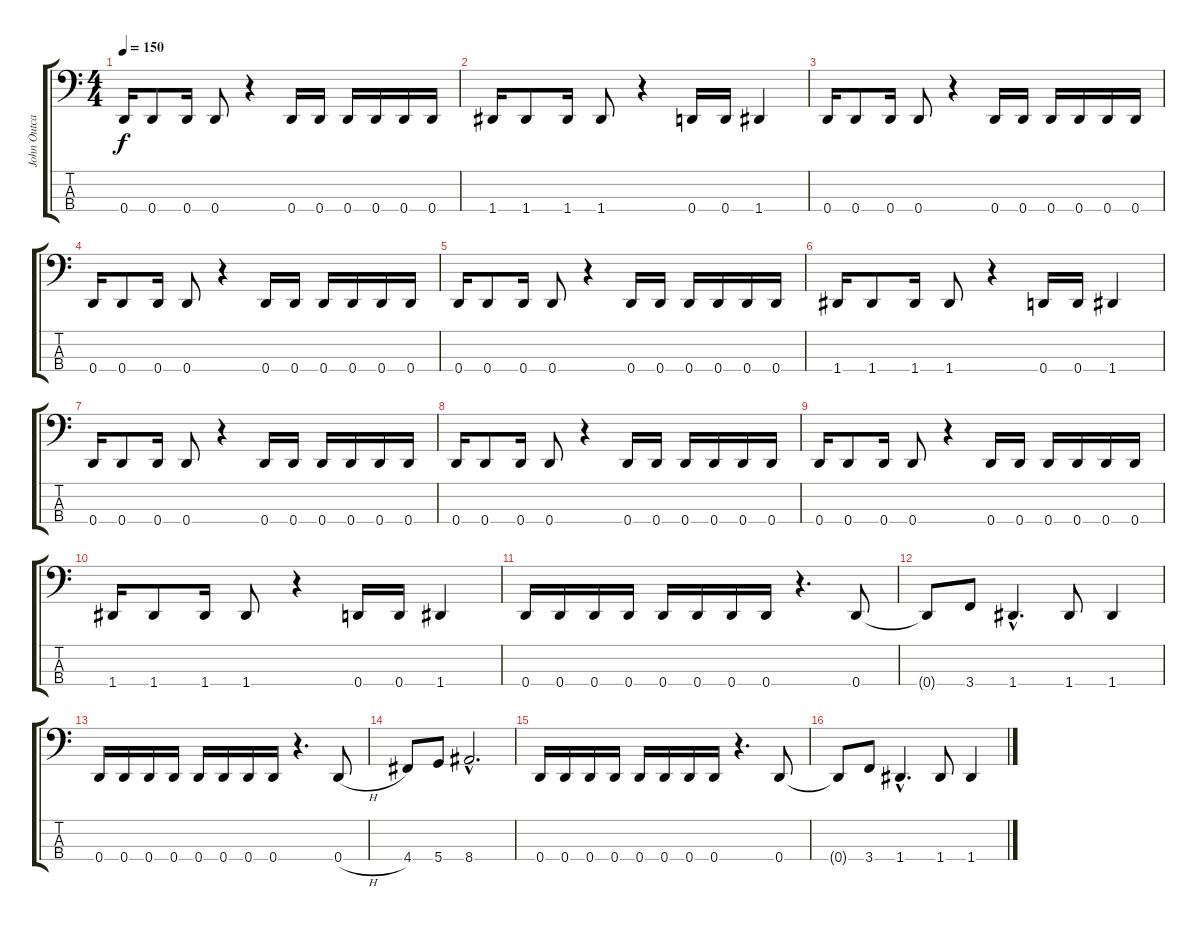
\track ("John Outcalt" "John Outca") {instrument electricbasspick}
\staff {score tabs}
\tuning (F2 C2 G1 D1) {hide}
\ts (4 4)
\tempo 150
\clef f4
\ks c
0.4.16{dy f} 0.4.8 0.4.16 0.4.8 r.4 0.4.16 0.4.16 0.4.16 0.4.16 0.4.16 0.4.16 |
1.4.16 1.4.8 1.4.16 1.4.8 r.4 0.4.16 0.4.16 1.4.4 |
0.4.16 0.4.8 0.4.16 0.4.8 r.4 0.4.16 0.4.16 0.4.16 0.4.16 0.4.16 0.4.16 |
0.4.16 0.4.8 0.4.16 0.4.8 r.4 0.4.16 0.4.16 0.4.16 0.4.16 0.4.16 0.4.16 |
0.4.16 0.4.8 0.4.16 0.4.8 r.4 0.4.16 0.4.16 0.4.16 0.4.16 0.4.16 0.4.16 |
1.4.16 1.4.8 1.4.16 1.4.8 r.4 0.4.16 0.4.16 1.4.4 |
0.4.16 0.4.8 0.4.16 0.4.8 r.4 0.4.16 0.4.16 0.4.16 0.4.16 0.4.16 0.4.16 |
0.4.16 0.4.8 0.4.16 0.4.8 r.4 0.4.16 0.4.16 0.4.16 0.4.16 0.4.16 0.4.16 |
0.4.16 0.4.8 0.4.16 0.4.8 r.4 0.4.16 0.4.16 0.4.16 0.4.16 0.4.16 0.4.16 |
1.4.16 1.4.8 1.4.16 1.4.8 r.4 0.4.16 0.4.16 1.4.4 |
0.4.16 0.4.16 0.4.16 0.4.16 0.4.16 0.4.16 0.4.16 0.4.16 r.4{d} 0.4.8 |
0.4{t}.8 3.4.8 1.4{hac}.4{d} 1.4.8 1.4.4 |
0.4.16 0.4.16 0.4.16 0.4.16 0.4.16 0.4.16 0.4.16 0.4.16 r.4{d} 0.4{h}.8 |
4.4.8 5.4.8 8.4{hac}.2{d} |
0.4.16 0.4.16 0.4.16 0.4.16 0.4.16 0.4.16 0.4.16 0.4.16 r.4{d} 0.4.8 |
0.4{t}.8 3.4.8 1.4{hac}.4{d} 1.4.8 1.4.4
